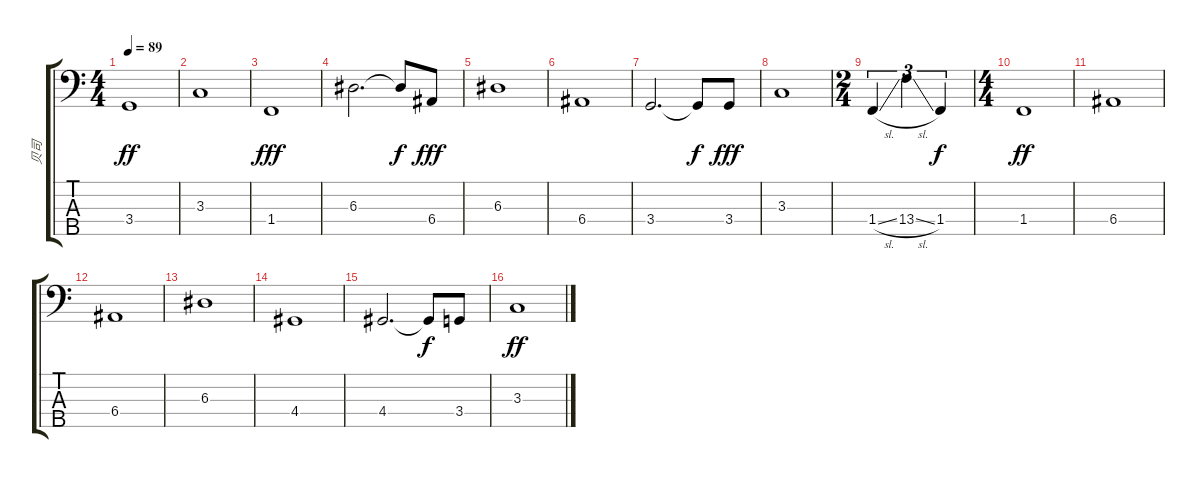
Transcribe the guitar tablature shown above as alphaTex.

\track ("贝司" "贝司") {instrument electricbassfinger}
\staff {score tabs}
\tuning (G2 D2 A1 E1 B0) {hide}
\ts (4 4)
\tempo 89
\clef f4
\ks c
3.4.1{dy ff} |
3.3.1 |
1.4.1{dy fff} |
6.3.2{d} 6.3{t}.8{dy f} 6.4.8{dy fff} |
6.3.1 |
6.4.1 |
3.4.2{d} 3.4{t}.8{dy f} 3.4.8{dy fff} |
3.3.1 |
\ts (2 4)
1.4{sl}.4{tu (3 2)} 13.4{sl}.4{tu (3 2)} 1.4.4{tu (3 2) dy f} |
\ts (4 4)
1.4.1{dy ff} |
6.4.1 |
6.4.1 |
6.3.1 |
4.4.1 |
4.4.2{d} 4.4{t}.8{dy f} 3.4.8 |
3.3.1{dy ff}
